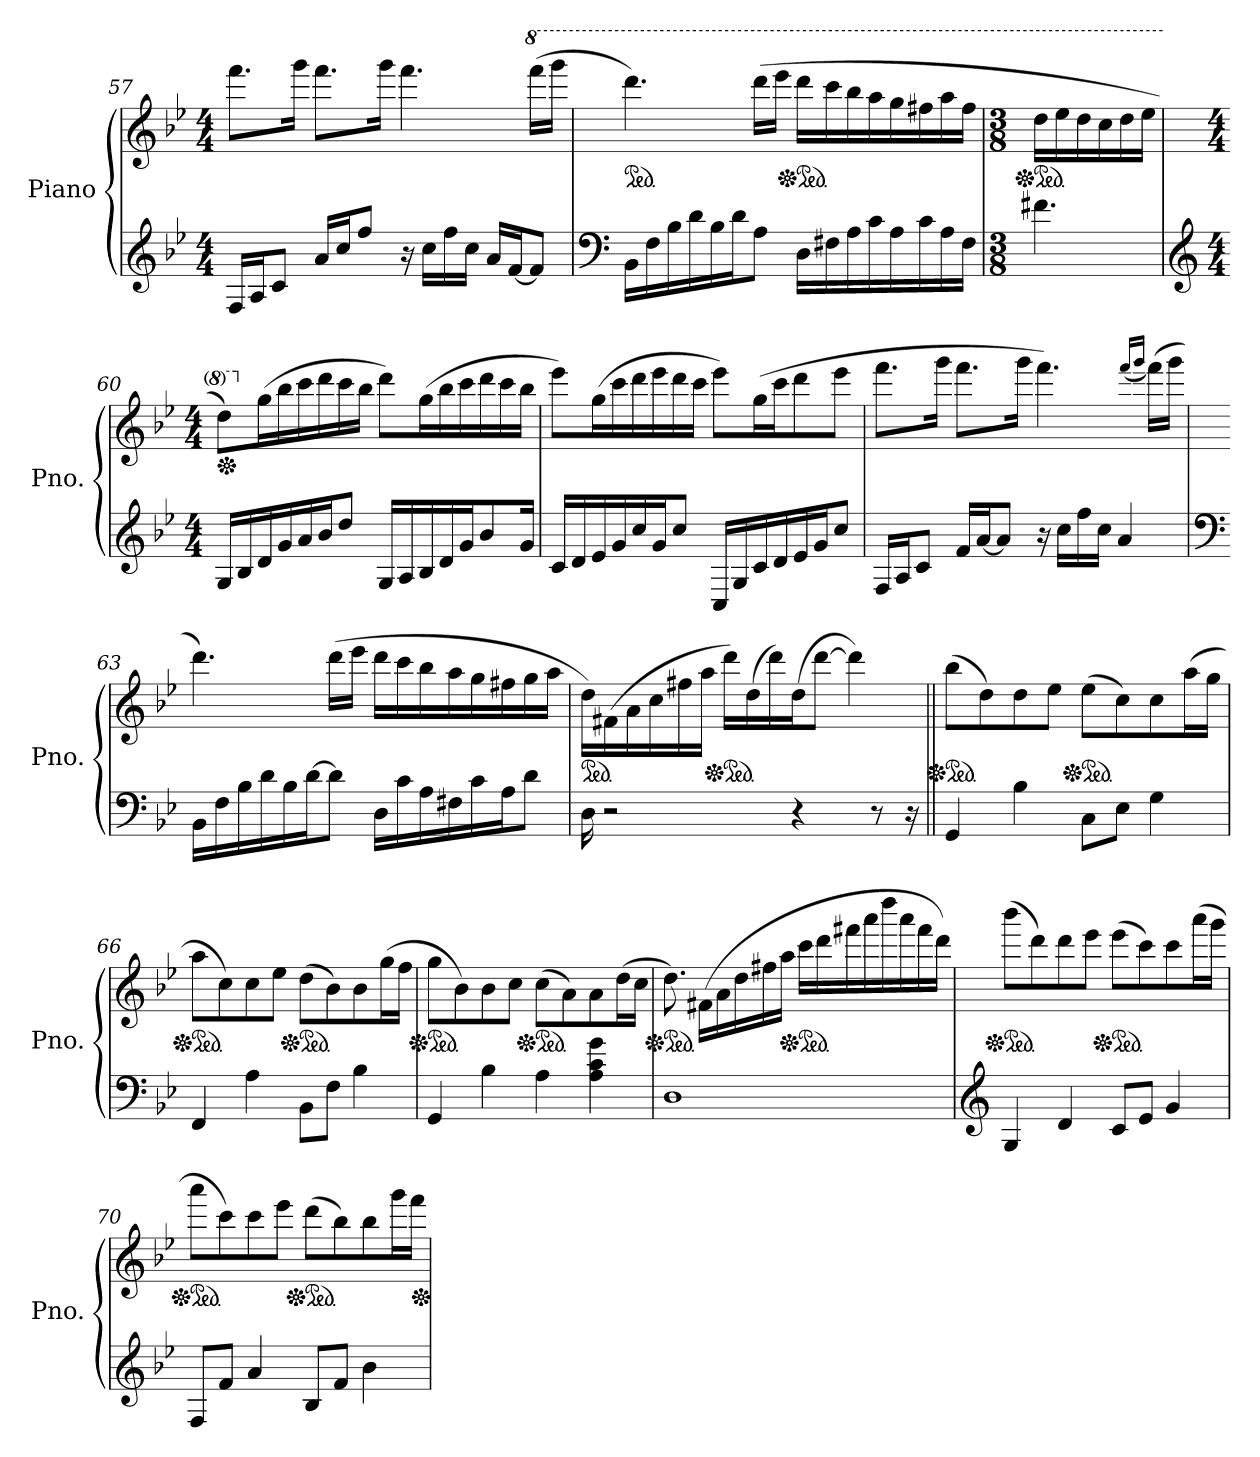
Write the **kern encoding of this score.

**kern	**kern
*part1	*part1
*staff2	*staff1
*I"Piano	*
*I'Pno.	*
!!LO:LB:g=z
*clefG2	*clefG2
*k[b-e-]	*k[b-e-]
*M4/4	*M4/4
=57	=57
16F/LL	8.fff\L
16A/J	.
8c/J	.
.	16ggg\Jk
16a/LL	8.fff\L
16cc/J	.
8ff/J	.
.	16ggg\Jk
16r	4.fff\
16cc\LL	.
16ff\	.
16cc\JJ	.
16a/LL	.
[16f/J	.
*	*8va
8f/J]	(>16ffff\LL
.	16gggg\JJ
=58	=58
*clefF4	*
*	*ped
16BB-\LL	4.dddd\)
16F\	.
16B-\	.
16d\	.
16B-\	.
16d\J	.
8A\J	(>16dddd\LL
.	16eeee-\JJ
*	*Xped
*	*ped
16D\LL	16dddd\LL
16F#X\	16cccc\
16A\	16bbb-\
16c\	16aaa\
16A\	16ggg\
16c\	16fff#X\
16A\	16aaa\
16F#\JJ	16fff#\JJ
=59	=59
*M3/8	*M3/8
*	*Xped
*	*ped
4.f#X\	16ddd\LL
.	16eee-\
.	16ddd\
.	16ccc\
.	16ddd\
.	16eee-\JJ
!!LO:LB:g=z
=60	=60
*clefG2	*
*M4/4	*M4/4
*	*Xped
16G/LL	8ddd\L)
16B-/	.
*	*X8va
16d/	(>16gg\L
16g/	16bb-\
16a/	16ccc\
16b-/J	16ddd\
8dd/J	16ccc\
.	16bb-\JJ
16G/LL	8ddd\L)
16A/	.
16B-/	(>16gg\L
16d/	16bb-\
16g/J	16ccc\
8b-/	16ddd\
.	16ccc\
16g/Jk	16bb-\JJ
=61	=61
16c/LL	8eee-\L)
16d/	.
16e-/	(>16gg\L
16g/	16ccc\
16cc/	16ddd\
16g/J	16eee-\
8cc/J	16ddd\
.	16ccc\JJ
16C/LL	8eee-\L)
16G/	.
16c/	(>16gg\L
16d/	16ccc\J
16e-/	8ddd\
16g/J	.
8cc/J	8eee-\J
!!LO:PB:g=z
=62	=62
16F/LL	8.fff\L
16A/J	.
8c/J	.
.	16ggg\Jk
16f/LL	8.fff\L
[16a/J	.
8a/J]	.
.	16ggg\Jk
16r	4.fff\)
16cc\LL	.
16ff\	.
16cc\JJ	.
4a/	.
.	(<16qfff!/LL
.	16qggg!/JJ
.	(>16fff\LL)
.	16ggg\JJ
=63	=63
*clefF4	*
16BB-\LL	4.ddd\)
16F\	.
16B-\	.
16d\	.
16B-\	.
[16d\J	.
8d\J]	(>16ddd\LL
.	16eee-\JJ
16D\LL	16ddd\LL
16c\	16ccc\
16A\	16bb-\
16F#X\	16aa\
16c\	16gg\
16A\J	16ff#X\
8d\J	16gg\
.	16aa\JJ
!!LO:LB:g=z
=64	=64
*	*ped
16D\	16dd\LL)
2r	(>16f#X\
.	16a\
.	16cc\
.	16ff#X\
.	16aa\JJ
*	*Xped
*	*ped
.	16ddd\LL)
.	(>16dd\
.	16ddd\)
4r	(>16dd\J
.	[8ddd\J
.	4ddd\])
8r	.
16r	.
=65||	=65||
*	*Xped
*	*ped
4GG/	(>8bb-\L
.	8dd\)
4B-\	8dd\
.	8ee-\J
*	*Xped
*	*ped
8C\L	(>8ee-\L
8E-\J	8cc\)
4G\	8cc\
.	(>16aa\L
.	16gg\JJ
!!LO:LB:g=z
=66	=66
*	*Xped
*	*ped
4FF/	8aa\L
.	8cc\)
4A\	8cc\
.	8ee-\J
*	*Xped
*	*ped
8BB-\L	(>8dd\L
8F\J	8b-\)
4B-\	8b-\
.	(>16gg\L
.	16ff\JJ
=67	=67
*	*Xped
*	*ped
4GG/	8gg\L
.	8b-\)
4B-\	8b-\
.	8cc\J
*	*Xped
*	*ped
4A\	(>8cc\L
.	8a\)
4A\ 4c\ 4g\	8a\
.	(>16dd\L
.	16cc\JJ
=68	=68
*	*Xped
*	*ped
1D	8.dd\)
.	(>16f#X\LL
.	16a\
.	16dd\
.	16ff#X\
.	16aa\JJ
*	*Xped
*	*ped
.	16ccc\LL
.	16ddd\
.	16fff#X\
.	16aaa\
.	16dddd\
.	16aaa\
.	16fff#\
.	16ddd\JJ)
!!LO:LB:g=z
=69	=69
*clefG2	*
*	*Xped
*	*ped
4G/	(>8bbb-\L
.	8ddd\)
4d/	8ddd\
.	8eee-\J
*	*Xped
*	*ped
8c/L	(>8eee-\L
8e-/J	8ccc\)
4g/	8ccc\
.	(>16aaa\L
.	16ggg\JJ
=70	=70
*	*Xped
*	*ped
8F/L	8aaa\L
8f/J	8ccc\)
4a/	8ccc\
.	8eee-\J
*	*Xped
*	*ped
8B-/L	(>8ddd\L
8f/J	8bb-\)
4b-\	8bb-\
.	16ggg\L
.	16fff\JJ
*	*Xped
=	=
*-	*-
